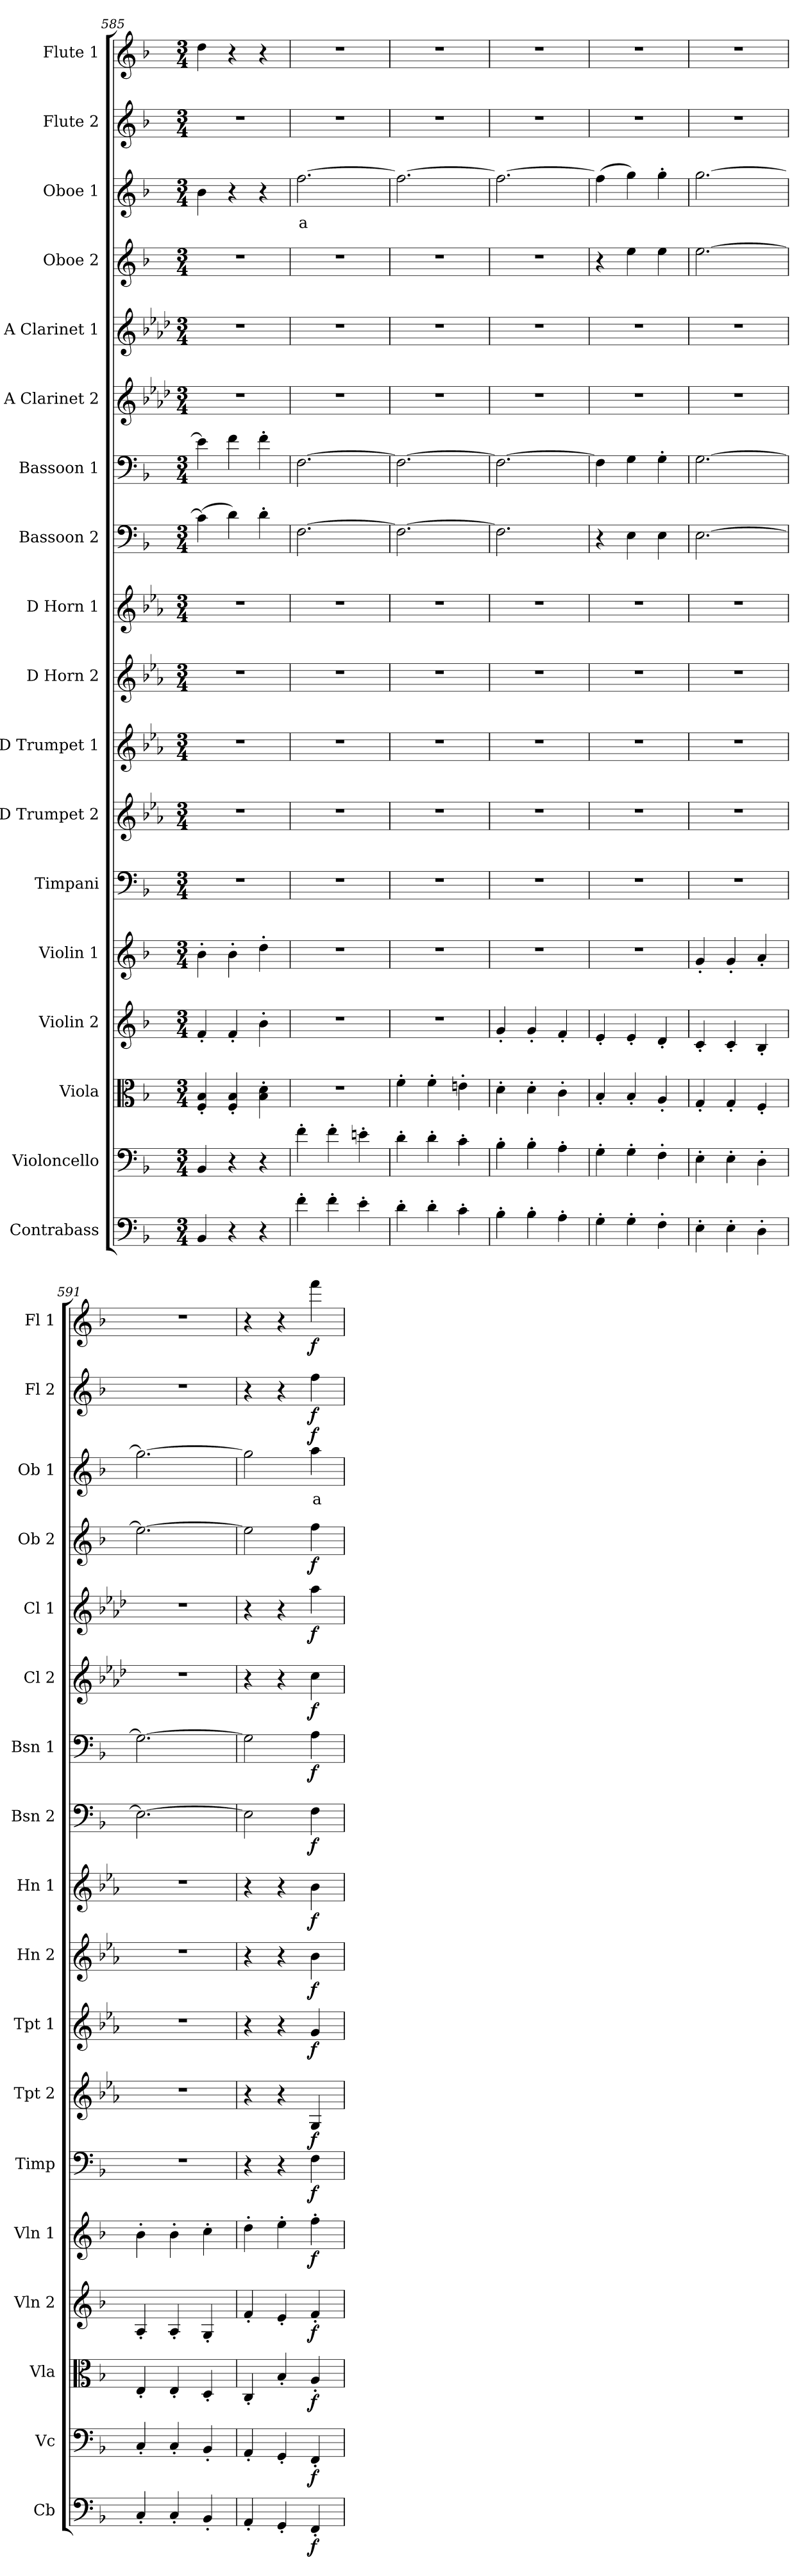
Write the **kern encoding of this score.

**kern	**dynam	**kern	**dynam	**kern	**dynam	**kern	**dynam	**kern	**dynam	**kern	**dynam	**kern	**dynam	**kern	**dynam	**kern	**dynam	**kern	**dynam	**kern	**dynam	**kern	**dynam	**kern	**dynam	**kern	**dynam	**kern	**dynam	**kern	**text	**dynam	**kern	**dynam	**kern	**dynam
*part18	*part18	*part17	*part17	*part16	*part16	*part15	*part15	*part14	*part14	*part13	*part13	*part12	*part12	*part11	*part11	*part10	*part10	*part9	*part9	*part8	*part8	*part7	*part7	*part6	*part6	*part5	*part5	*part4	*part4	*part3	*part3	*part3	*part2	*part2	*part1	*part1
*staff18	*staff18	*staff17	*staff17	*staff16	*staff16	*staff15	*staff15	*staff14	*staff14	*staff13	*staff13	*staff12	*staff12	*staff11	*staff11	*staff10	*staff10	*staff9	*staff9	*staff8	*staff8	*staff7	*staff7	*staff6	*staff6	*staff5	*staff5	*staff4	*staff4	*staff3	*staff3	*staff3	*staff2	*staff2	*staff1	*staff1
*I"Contrabass	*	*I"Violoncello	*	*I"Viola	*	*I"Violin 2	*	*I"Violin 1	*	*I"Timpani	*	*I"D Trumpet 2	*	*I"D Trumpet 1	*	*I"D Horn 2	*	*I"D Horn 1	*	*I"Bassoon 2	*	*I"Bassoon 1	*	*I"A Clarinet 2	*	*I"A Clarinet 1	*	*I"Oboe 2	*	*I"Oboe 1	*	*	*I"Flute 2	*	*I"Flute 1	*
*I'Cb	*	*I'Vc	*	*I'Vla	*	*I'Vln 2	*	*I'Vln 1	*	*I'Timp	*	*I'Tpt 2	*	*I'Tpt 1	*	*I'Hn 2	*	*I'Hn 1	*	*I'Bsn 2	*	*I'Bsn 1	*	*I'Cl 2	*	*I'Cl 1	*	*I'Ob 2	*	*I'Ob 1	*	*	*I'Fl 2	*	*I'Fl 1	*
*clefF4	*	*clefF4	*	*clefC3	*	*clefG2	*	*clefG2	*	*clefF4	*	*clefG2	*	*clefG2	*	*clefG2	*	*clefG2	*	*clefF4	*	*clefF4	*	*clefG2	*	*clefG2	*	*clefG2	*	*clefG2	*	*	*clefG2	*	*clefG2	*
*ITrd7c12	*	*	*	*	*	*	*	*	*	*	*	*ITrd-1c-2	*	*ITrd-1c-2	*	*ITrd6c10	*	*ITrd6c10	*	*	*	*	*	*ITrd2c3	*	*ITrd2c3	*	*	*	*	*	*	*	*	*	*
*k[b-]	*	*k[b-]	*	*k[b-]	*	*k[b-]	*	*k[b-]	*	*k[b-]	*	*k[b-]	*	*k[b-]	*	*k[b-]	*	*k[b-]	*	*k[b-]	*	*k[b-]	*	*k[b-]	*	*k[b-]	*	*k[b-]	*	*k[b-]	*	*	*k[b-]	*	*k[b-]	*
*M3/4	*	*M3/4	*	*M3/4	*	*M3/4	*	*M3/4	*	*M3/4	*	*M3/4	*	*M3/4	*	*M3/4	*	*M3/4	*	*M3/4	*	*M3/4	*	*M3/4	*	*M3/4	*	*M3/4	*	*M3/4	*	*	*M3/4	*	*M3/4	*
=585	=585	=585	=585	=585	=585	=585	=585	=585	=585	=585	=585	=585	=585	=585	=585	=585	=585	=585	=585	=585	=585	=585	=585	=585	=585	=585	=585	=585	=585	=585	=585	=585	=585	=585	=585	=585
4BBB-/	.	4BB-/	.	4F/' 4B-/'	.	4f'/	.	4b-'\	.	2.r	.	2.r	.	2.r	.	2.r	.	2.r	.	(4c\]	.	4e-\]	.	2.r	.	2.r	.	2.r	.	4b-\	.	.	2.r	.	4dd\	.
4r	.	4r	.	4F/' 4B-/'	.	4f'/	.	4b-'\	.	.	.	.	.	.	.	.	.	.	.	4d\)	.	4f\	.	.	.	.	.	.	.	4r	.	.	.	.	4r	.
4r	.	4r	.	4B-\' 4d\'	.	4b-'\	.	4dd'\	.	.	.	.	.	.	.	.	.	.	.	4d'\	.	4f'\	.	.	.	.	.	.	.	4r	.	.	.	.	4r	.
=586	=586	=586	=586	=586	=586	=586	=586	=586	=586	=586	=586	=586	=586	=586	=586	=586	=586	=586	=586	=586	=586	=586	=586	=586	=586	=586	=586	=586	=586	=586	=586	=586	=586	=586	=586	=586
!	!	!	!	!	!	!	!	!	!	!	!	!	!	!	!	!	!	!	!	!	!	!	!	!	!	!	!	!	!	!	!LO:LY:b:color=#FF0000	!	!	!	!	!
4F'\	.	4f'\	.	2.r	.	2.r	.	2.r	.	2.r	.	2.r	.	2.r	.	2.r	.	2.r	.	[2.F\	.	[2.F\	.	2.r	.	2.r	.	2.r	.	[2.ff\	a	.	2.r	.	2.r	.
4F'\	.	4f'\	.	.	.	.	.	.	.	.	.	.	.	.	.	.	.	.	.	.	.	.	.	.	.	.	.	.	.	.	.	.	.	.	.	.
4E'\	.	4en'\	.	.	.	.	.	.	.	.	.	.	.	.	.	.	.	.	.	.	.	.	.	.	.	.	.	.	.	.	.	.	.	.	.	.
=587	=587	=587	=587	=587	=587	=587	=587	=587	=587	=587	=587	=587	=587	=587	=587	=587	=587	=587	=587	=587	=587	=587	=587	=587	=587	=587	=587	=587	=587	=587	=587	=587	=587	=587	=587	=587
4D'\	.	4d'\	.	4f'\	.	2.r	.	2.r	.	2.r	.	2.r	.	2.r	.	2.r	.	2.r	.	2.F\_	.	2.F\_	.	2.r	.	2.r	.	2.r	.	2.ff\_	.	.	2.r	.	2.r	.
4D'\	.	4d'\	.	4f'\	.	.	.	.	.	.	.	.	.	.	.	.	.	.	.	.	.	.	.	.	.	.	.	.	.	.	.	.	.	.	.	.
4C'\	.	4c'\	.	4en'\	.	.	.	.	.	.	.	.	.	.	.	.	.	.	.	.	.	.	.	.	.	.	.	.	.	.	.	.	.	.	.	.
=588	=588	=588	=588	=588	=588	=588	=588	=588	=588	=588	=588	=588	=588	=588	=588	=588	=588	=588	=588	=588	=588	=588	=588	=588	=588	=588	=588	=588	=588	=588	=588	=588	=588	=588	=588	=588
4BB-'\	.	4B-'\	.	4d'\	.	4g'/	.	2.r	.	2.r	.	2.r	.	2.r	.	2.r	.	2.r	.	2.F\]	.	2.F\_	.	2.r	.	2.r	.	2.r	.	2.ff\_	.	.	2.r	.	2.r	.
4BB-'\	.	4B-'\	.	4d'\	.	4g'/	.	.	.	.	.	.	.	.	.	.	.	.	.	.	.	.	.	.	.	.	.	.	.	.	.	.	.	.	.	.
4AA'\	.	4A'\	.	4c'\	.	4f'/	.	.	.	.	.	.	.	.	.	.	.	.	.	.	.	.	.	.	.	.	.	.	.	.	.	.	.	.	.	.
=589	=589	=589	=589	=589	=589	=589	=589	=589	=589	=589	=589	=589	=589	=589	=589	=589	=589	=589	=589	=589	=589	=589	=589	=589	=589	=589	=589	=589	=589	=589	=589	=589	=589	=589	=589	=589
4GG'\	.	4G'\	.	4B-'/	.	4e'/	.	2.r	.	2.r	.	2.r	.	2.r	.	2.r	.	2.r	.	4r	.	4F\]	.	2.r	.	2.r	.	4r	.	(4ff\]	.	.	2.r	.	2.r	.
4GG'\	.	4G'\	.	4B-'/	.	4e'/	.	.	.	.	.	.	.	.	.	.	.	.	.	4E\	.	4G\	.	.	.	.	.	4ee\	.	4gg\)	.	.	.	.	.	.
4FF'\	.	4F'\	.	4A'/	.	4d'/	.	.	.	.	.	.	.	.	.	.	.	.	.	4E\	.	4G'\	.	.	.	.	.	4ee\	.	4gg'\	.	.	.	.	.	.
=590	=590	=590	=590	=590	=590	=590	=590	=590	=590	=590	=590	=590	=590	=590	=590	=590	=590	=590	=590	=590	=590	=590	=590	=590	=590	=590	=590	=590	=590	=590	=590	=590	=590	=590	=590	=590
4EE'\	.	4E'\	.	4G'/	.	4c'/	.	4g'/	.	2.r	.	2.r	.	2.r	.	2.r	.	2.r	.	[2.E\	.	[2.G\	.	2.r	.	2.r	.	[2.ee\	.	[2.gg\	.	.	2.r	.	2.r	.
4EE'\	.	4E'\	.	4G'/	.	4c'/	.	4g'/	.	.	.	.	.	.	.	.	.	.	.	.	.	.	.	.	.	.	.	.	.	.	.	.	.	.	.	.
4DD'\	.	4D'\	.	4F'/	.	4B-'/	.	4a'/	.	.	.	.	.	.	.	.	.	.	.	.	.	.	.	.	.	.	.	.	.	.	.	.	.	.	.	.
=591	=591	=591	=591	=591	=591	=591	=591	=591	=591	=591	=591	=591	=591	=591	=591	=591	=591	=591	=591	=591	=591	=591	=591	=591	=591	=591	=591	=591	=591	=591	=591	=591	=591	=591	=591	=591
4CC'/	.	4C'/	.	4E'/	.	4A'/	.	4b-'\	.	2.r	.	2.r	.	2.r	.	2.r	.	2.r	.	2.E\_	.	2.G\_	.	2.r	.	2.r	.	2.ee\_	.	2.gg\_	.	.	2.r	.	2.r	.
4CC'/	.	4C'/	.	4E'/	.	4A'/	.	4b-'\	.	.	.	.	.	.	.	.	.	.	.	.	.	.	.	.	.	.	.	.	.	.	.	.	.	.	.	.
4BBB-'/	.	4BB-'/	.	4D'/	.	4G'/	.	4cc'\	.	.	.	.	.	.	.	.	.	.	.	.	.	.	.	.	.	.	.	.	.	.	.	.	.	.	.	.
=592	=592	=592	=592	=592	=592	=592	=592	=592	=592	=592	=592	=592	=592	=592	=592	=592	=592	=592	=592	=592	=592	=592	=592	=592	=592	=592	=592	=592	=592	=592	=592	=592	=592	=592	=592	=592
4AAA'/	.	4AA'/	.	4C'/	.	4f'/	.	4dd'\	.	4r	.	4r	.	4r	.	4r	.	4r	.	2E\]	.	2G\]	.	4r	.	4r	.	2ee\]	.	2gg\]	.	.	4r	.	4r	.
4GGG'/	.	4GG'/	.	4B-'/	.	4e'/	.	4ee'\	.	4r	.	4r	.	4r	.	4r	.	4r	.	.	.	.	.	4r	.	4r	.	.	.	.	.	.	4r	.	4r	.
!	!LO:DY:b	!	!LO:DY:b	!	!LO:DY:b	!	!LO:DY:b	!	!LO:DY:b	!	!LO:DY:b	!	!LO:DY:b	!	!LO:DY:b	!	!LO:DY:b	!	!LO:DY:b	!	!LO:DY:b	!	!LO:DY:b	!	!LO:DY:b	!	!LO:DY:b	!	!LO:DY:b	!	!LO:LY:b:color=#FF0000	!LO:DY:b	!	!LO:DY:b	!	!LO:DY:b
4FFF'/	f	4FF'/	f	4A'/	f	4f'/	f	4ff'\	f	4F\	f	4A/	f	4a/	f	4c\	f	4c\	f	4F\	f	4A\	f	4a\	f	4ff\	f	4ff\	f	4aa\	a	f	4ff\	f	4fff\	f
=	=	=	=	=	=	=	=	=	=	=	=	=	=	=	=	=	=	=	=	=	=	=	=	=	=	=	=	=	=	=	=	=	=	=	=	=
*-	*-	*-	*-	*-	*-	*-	*-	*-	*-	*-	*-	*-	*-	*-	*-	*-	*-	*-	*-	*-	*-	*-	*-	*-	*-	*-	*-	*-	*-	*-	*-	*-	*-	*-	*-	*-
